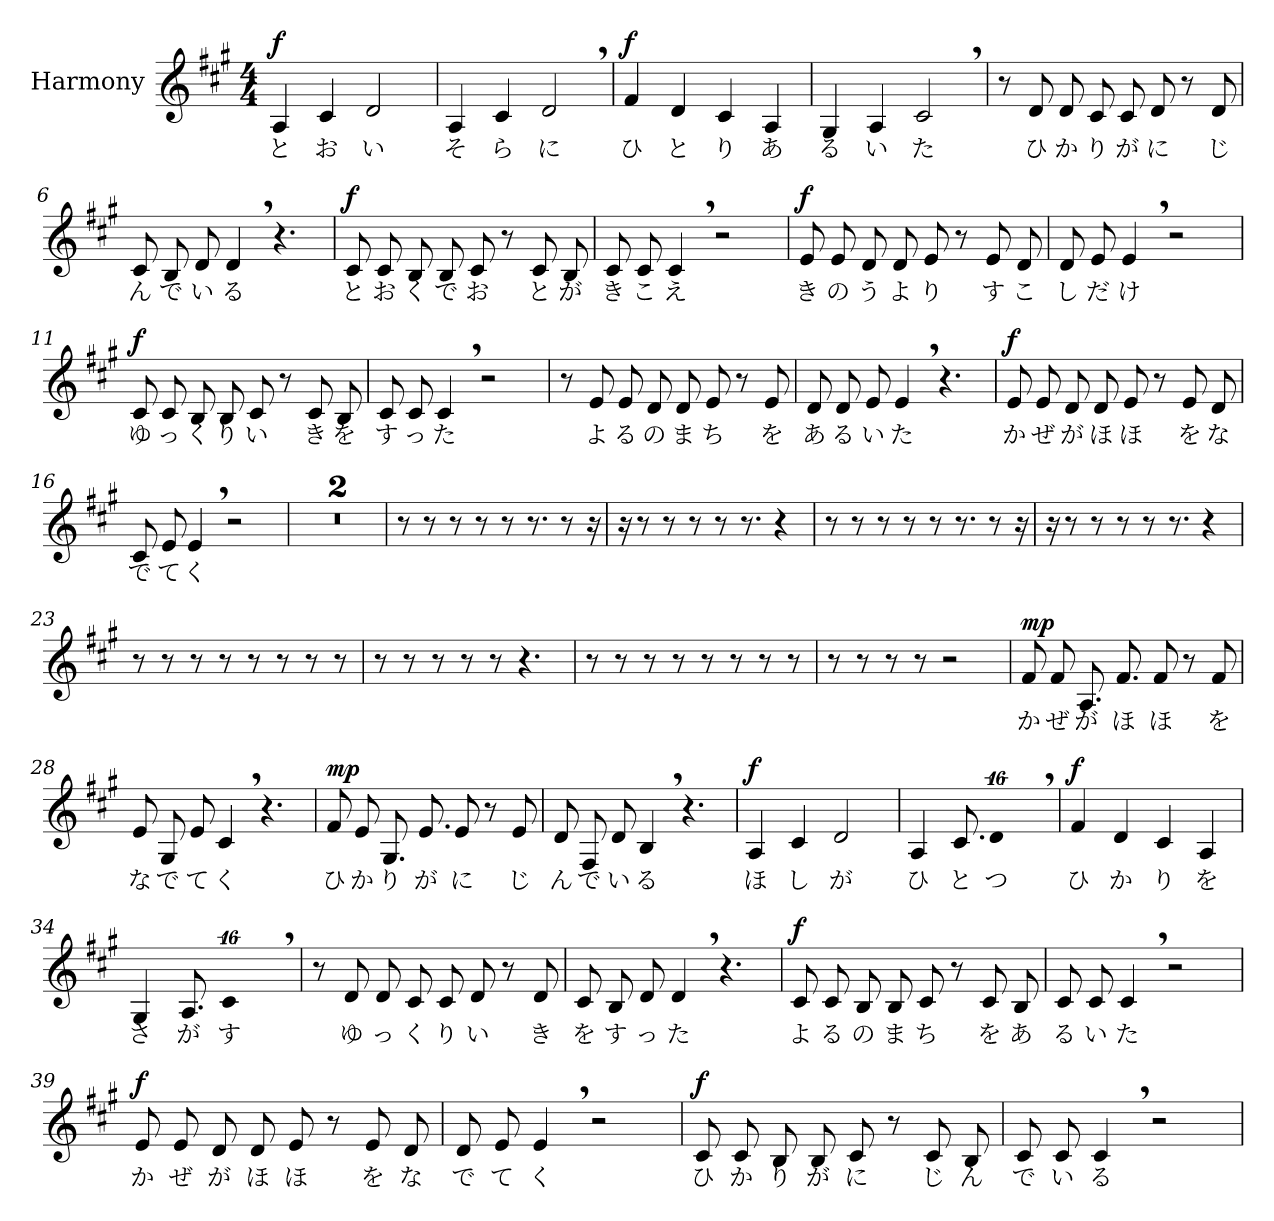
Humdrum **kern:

**kern	**text	**dynam
*part1	*part1	*part1
*staff1	*staff1	*staff1
*I"Harmony	*	*
*clefG2	*	*
*k[f#c#g#]	*	*
*M4/4	*	*
=1	=1	=1
!	!	!LO:DY:b
4A	と	f
4c#	お	.
2d	い	.
=2	=2	=2
4A	そ	.
4c#	ら	.
2d,	に	.
=3	=3	=3
!	!	!LO:DY:b
4f#	ひ	f
4d	と	.
4c#	り	.
4A	あ	.
=4	=4	=4
4G#	る	.
4A	い	.
2c#,	た	.
=5	=5	=5
8r	.	.
8d	ひ	.
8d	か	.
8c#	り	.
8c#	が	.
8d	に	.
8r	.	.
8d	じ	.
=6	=6	=6
8c#	ん	.
8B	で	.
8d	い	.
4d,	る	.
4.r	.	.
=7	=7	=7
!	!	!LO:DY:b
8c#	と	f
8c#	お	.
8B	く	.
8B	で	.
8c#	お	.
8r	.	.
8c#	と	.
8B	が	.
=8	=8	=8
8c#	き	.
8c#	こ	.
4c#,	え	.
2r	.	.
=9	=9	=9
!	!	!LO:DY:b
8e	き	f
8e	の	.
8d	う	.
8d	よ	.
8e	り	.
8r	.	.
8e	す	.
8d	こ	.
=10	=10	=10
8d	し	.
8e	だ	.
4e,	け	.
2r	.	.
=11	=11	=11
!	!	!LO:DY:b
8c#	ゆ	f
8c#	っ	.
8B	く	.
8B	り	.
8c#	い	.
8r	.	.
8c#	き	.
8B	を	.
=12	=12	=12
8c#	す	.
8c#	っ	.
4c#,	た	.
2r	.	.
=13	=13	=13
8r	.	.
8e	よ	.
8e	る	.
8d	の	.
8d	ま	.
8e	ち	.
8r	.	.
8e	を	.
=14	=14	=14
8d	あ	.
8d	る	.
8e	い	.
4e,	た	.
4.r	.	.
=15	=15	=15
!	!	!LO:DY:b
8e	か	f
8e	ぜ	.
8d	が	.
8d	ほ	.
8e	ほ	.
8r	.	.
8e	を	.
8d	な	.
=16	=16	=16
8c#	で	.
8e	て	.
4e,	く	.
2r	.	.
=17	=17	=17
1r	.	.
=18	=18	=18
1r	.	.
=19	=19	=19
8r	.	.
8r	.	.
8r	.	.
8r	.	.
8r	.	.
8.r	.	.
8r	.	.
16r	.	.
=20	=20	=20
16r	.	.
8r	.	.
8r	.	.
8r	.	.
8r	.	.
8.r	.	.
4r	.	.
=21	=21	=21
8r	.	.
8r	.	.
8r	.	.
8r	.	.
8r	.	.
8.r	.	.
8r	.	.
16r	.	.
=22	=22	=22
16r	.	.
8r	.	.
8r	.	.
8r	.	.
8r	.	.
8.r	.	.
4r	.	.
=23	=23	=23
8r	.	.
8r	.	.
8r	.	.
8r	.	.
8r	.	.
8r	.	.
8r	.	.
8r	.	.
=24	=24	=24
8r	.	.
8r	.	.
8r	.	.
8r	.	.
8r	.	.
4.r	.	.
=25	=25	=25
8r	.	.
8r	.	.
8r	.	.
8r	.	.
8r	.	.
8r	.	.
8r	.	.
8r	.	.
=26	=26	=26
8r	.	.
8r	.	.
8r	.	.
8r	.	.
2r	.	.
=27	=27	=27
!	!	!LO:DY:b
8f#	か	mp
8f#	ぜ	.
8.A	が	.
8.f#	ほ	.
8f#	ほ	.
8r	.	.
8f#	を	.
=28	=28	=28
8e	な	.
8G#	で	.
8e	て	.
4c#,	く	.
4.r	.	.
=29	=29	=29
!	!	!LO:DY:b
8f#	ひ	mp
8e	か	.
8.G#	り	.
8.e	が	.
8e	に	.
8r	.	.
8e	じ	.
=30	=30	=30
8d	ん	.
8F#	で	.
8d	い	.
4B,	る	.
4.r	.	.
=31	=31	=31
!	!	!LO:DY:b
4A	ほ	f
4c#	し	.
2d	が	.
=32	=32	=32
4A	ひ	.
8.c#	と	.
!LO:N:vis=4	!	!
16%9d,	つ	.
=33	=33	=33
!	!	!LO:DY:b
4f#	ひ	f
4d	か	.
4c#	り	.
4A	を	.
=34	=34	=34
4G#	さ	.
8.A	が	.
!LO:N:vis=4	!	!
16%9c#,	す	.
=35	=35	=35
8r	.	.
8d	ゆ	.
8d	っ	.
8c#	く	.
8c#	り	.
8d	い	.
8r	.	.
8d	き	.
=36	=36	=36
8c#	を	.
8B	す	.
8d	っ	.
4d,	た	.
4.r	.	.
=37	=37	=37
!	!	!LO:DY:b
8c#	よ	f
8c#	る	.
8B	の	.
8B	ま	.
8c#	ち	.
8r	.	.
8c#	を	.
8B	あ	.
=38	=38	=38
8c#	る	.
8c#	い	.
4c#,	た	.
2r	.	.
=39	=39	=39
!	!	!LO:DY:b
8e	か	f
8e	ぜ	.
8d	が	.
8d	ほ	.
8e	ほ	.
8r	.	.
8e	を	.
8d	な	.
=40	=40	=40
8d	で	.
8e	て	.
4e,	く	.
2r	.	.
=41	=41	=41
!	!	!LO:DY:b
8c#	ひ	f
8c#	か	.
8B	り	.
8B	が	.
8c#	に	.
8r	.	.
8c#	じ	.
8B	ん	.
=42	=42	=42
8c#	で	.
8c#	い	.
4c#,	る	.
2r	.	.
=	=	=
*-	*-	*-
